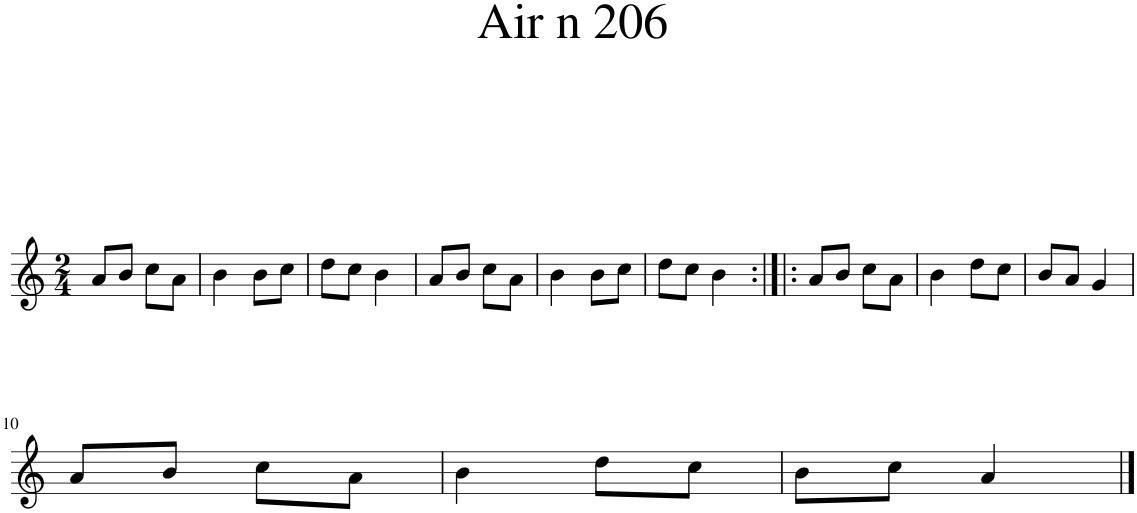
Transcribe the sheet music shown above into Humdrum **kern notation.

**kern
*part1
*staff1
*I"Piano
*I'Pno.
*clefG2
*k[]
*M2/4
=1
8a/L
8b/J
8cc\L
8a\J
=2
4b\
8b\L
8cc\J
=3
8dd\L
8cc\J
4b\
=4
8a/L
8b/J
8cc\L
8a\J
=5
4b\
8b\L
8cc\J
=6
8dd\L
8cc\J
4b\
=7:|!|:
8a/L
8b/J
8cc\L
8a\J
=8
4b\
8dd\L
8cc\J
=9
8b/L
8a/J
4g/
!!LO:LB:g=z
=10
8a/L
8b/J
8cc\L
8a\J
=11
4b\
8dd\L
8cc\J
=12
8b\L
8cc\J
4a/
==
*-
